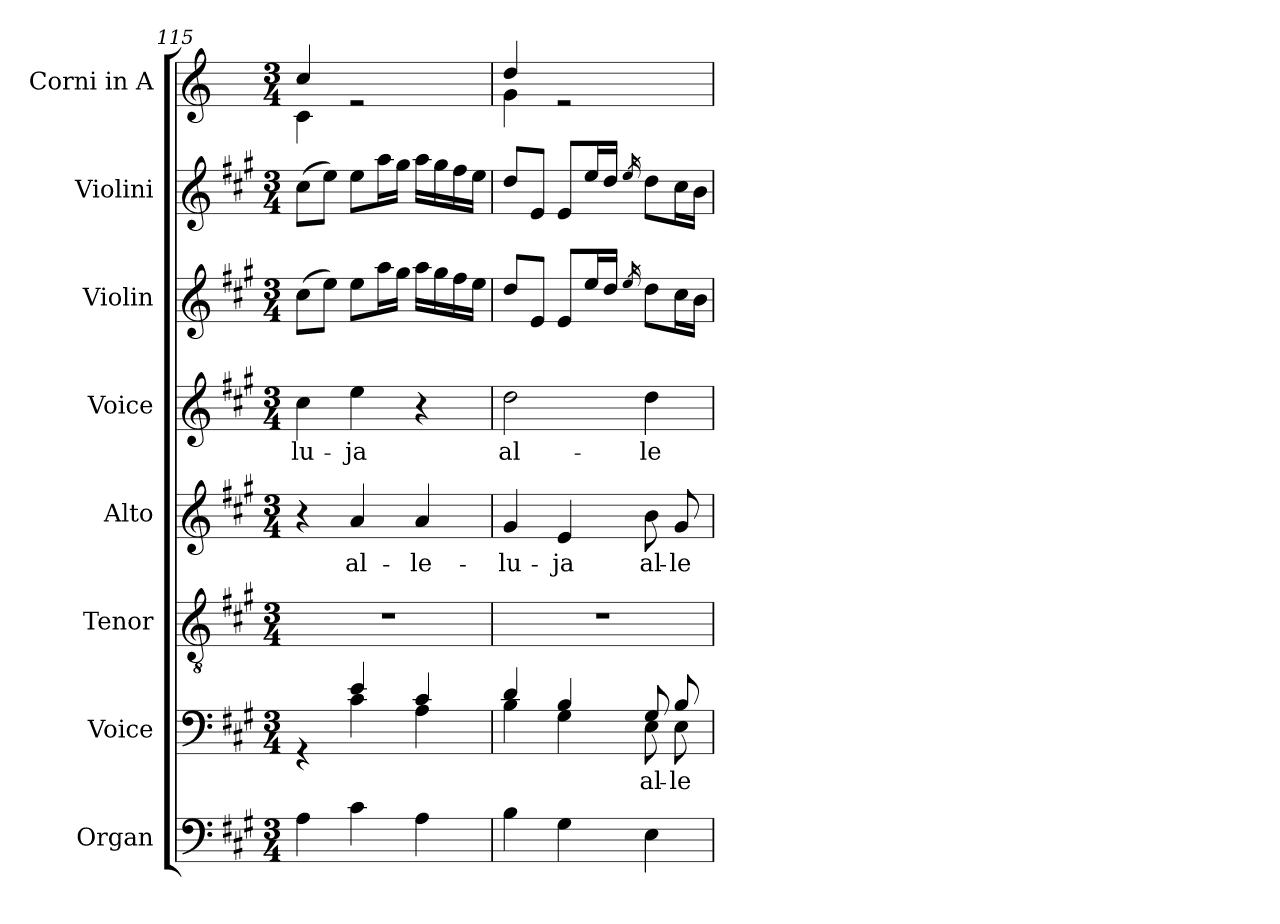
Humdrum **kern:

**kern	**kern	**text	**kern	**kern	**text	**kern	**text	**kern	**kern	**kern
*part8	*part7	*part7	*part6	*part5	*part5	*part4	*part4	*part3	*part2	*part1
*staff8	*staff7	*staff7	*staff6	*staff5	*staff5	*staff4	*staff4	*staff3	*staff2	*staff1
*I"Organ	*I"Voice	*	*I"Tenor	*I"Alto	*	*I"Voice	*	*I"Violin	*I"Violini	*I"Corni in A
*	*	*	*	*	*	*	*	*I'Vln	*I'Vln	*
*clefF4	*clefF4	*	*clefGv2	*clefG2	*	*clefG2	*	*clefG2	*clefG2	*clefG2
*	*	*	*	*	*	*	*	*	*	*ITrd2c3
*k[f#c#g#]	*k[f#c#g#]	*	*k[f#c#g#]	*k[f#c#g#]	*	*k[f#c#g#]	*	*k[f#c#g#]	*k[f#c#g#]	*k[f#c#g#]
*M3/4	*M3/4	*	*M3/4	*M3/4	*	*M3/4	*	*M3/4	*M3/4	*M3/4
=115	=115	=115	=115	=115	=115	=115	=115	=115	=115	=115
*	*^	*	*	*	*	*	*	*	*	*
!	!	!	!	!	!	!	!	!LO:LY:b	!	!	!
*	*	*	*	*	*	*	*	*	*	*	*^
4A\	4rGG	4ryy	.	2.r	4r	.	4cc#\	-lu-	(8cc#\L	(8cc#\L	4a/	4A\
.	.	.	.	.	.	.	.	.	8ee\J)	8ee\J)	.	.
!	!	!	!	!	!	!LO:LY:b	!	!LO:LY:b	!	!	!	!
4c#\	4e/	4c#\	.	.	4a/	al-	4ee\	-ja	8ee\L	8ee\L	2re	2ryy
.	.	.	.	.	.	.	.	.	16aa\L	16aa\L	.	.
.	.	.	.	.	.	.	.	.	16gg#\JJ	16gg#\JJ	.	.
!	!	!	!	!	!	!LO:LY:b	!	!	!	!	!	!
4A\	4c#/	4A\	.	.	4a/	-le-	4r	.	16aa\LL	16aa\LL	.	.
.	.	.	.	.	.	.	.	.	16gg#\	16gg#\	.	.
.	.	.	.	.	.	.	.	.	16ff#\	16ff#\	.	.
.	.	.	.	.	.	.	.	.	16ee\JJ	16ee\JJ	.	.
!!LO:PB:g=z	!!
=116	=116	=116	=116	=116	=116	=116	=116	=116	=116	=116	=116	=116
!	!	!	!	!	!	!LO:LY:b	!	!LO:LY:b	!	!	!	!
4B\	4d/	4B\	.	2.r	4g#/	-lu-	2dd\	al-	8dd/L	8dd/L	4b/	4e\
.	.	.	.	.	.	.	.	.	8e/J	8e/J	.	.
!	!	!	!	!	!	!LO:LY:b	!	!	!	!	!	!
4G#\	4B/	4G#\	.	.	4e/	-ja	.	.	8e/L	8e/L	2re	2ryy
.	.	.	.	.	.	.	.	.	16ee/L	16ee/L	.	.
.	.	.	.	.	.	.	.	.	16dd/JJ	16dd/JJ	.	.
.	.	.	.	.	.	.	.	.	16qee/	16qee/	.	.
!	!	!	!LO:LY:b	!	!	!LO:LY:b	!	!LO:LY:b	!	!	!	!
4E\	8G#/	8E\	al-	.	8b\	al-	4dd\	-le-	8dd\L	8dd\L	.	.
!	!	!	!LO:LY:b	!	!	!LO:LY:b	!	!	!	!	!	!
.	8B/	8E\	-le-	.	8g#/	-le-	.	.	16cc#\L	16cc#\L	.	.
.	.	.	.	.	.	.	.	.	16b\JJ	16b\JJ	.	.
*	*v	*v	*	*	*	*	*	*	*	*	*v	*v
=	=	=	=	=	=	=	=	=	=	=
*-	*-	*-	*-	*-	*-	*-	*-	*-	*-	*-
